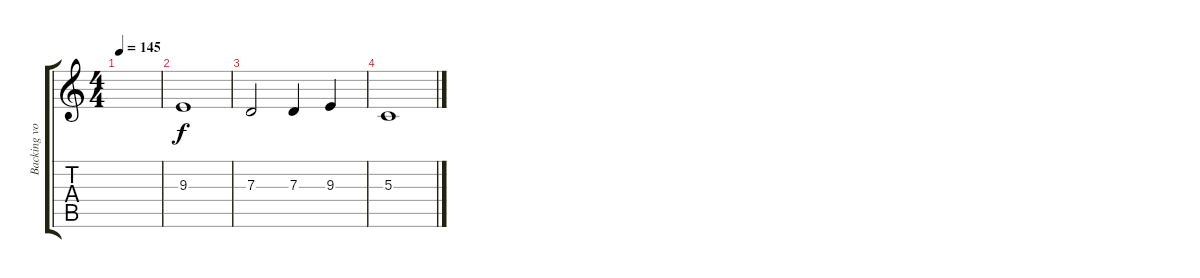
\track ("Backing vocals" "Backing vo") {instrument sopranosax}
\staff {score tabs}
\tuning (E4 B3 G3 D3 A2 E2) {hide}
\ts (4 4)
\tempo 145
\clef g2
\ks c
|
9.3.1 |
7.3.2 7.3.4 9.3.4 |
5.3.1
